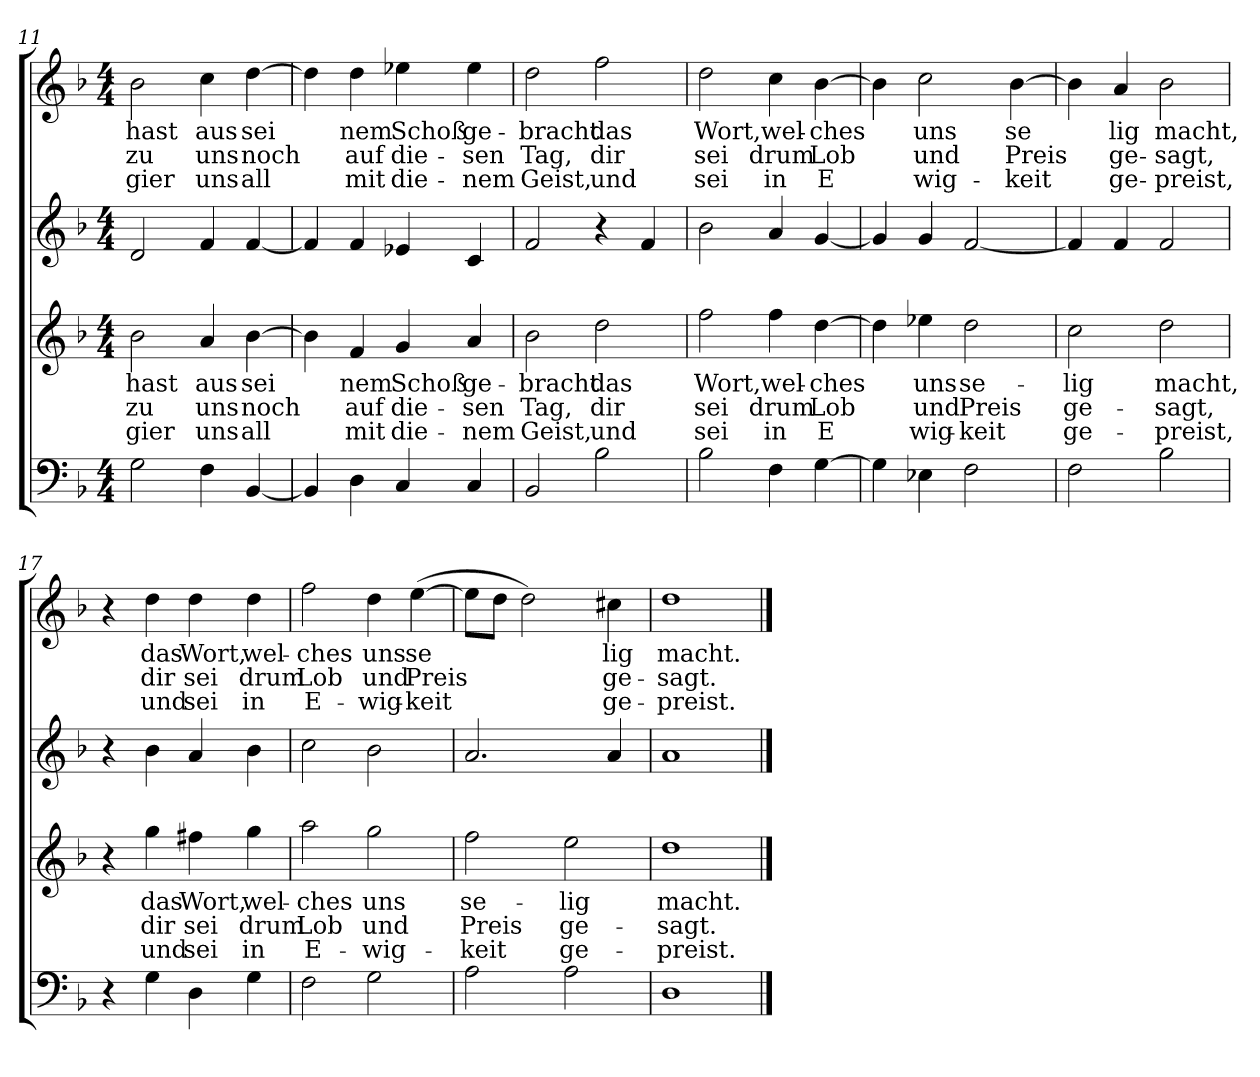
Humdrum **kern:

**kern	**kern	**text	**text	**text	**kern	**kern	**text	**text	**text
*part4	*part3	*part3	*part3	*part3	*part2	*part1	*part1	*part1	*part1
*staff4	*staff3	*staff3	*staff3	*staff3	*staff2	*staff1	*staff1	*staff1	*staff1
*clefF4	*clefG2	*	*	*	*clefG2	*clefG2	*	*	*
*k[b-]	*k[b-]	*	*	*	*k[b-]	*k[b-]	*	*	*
*F:	*F:	*	*	*	*F:	*F:	*	*	*
*M4/4	*M4/4	*	*	*	*M4/4	*M4/4	*	*	*
=11	=11	=11	=11	=11	=11	=11	=11	=11	=11
!	!	!LO:LY:b	!LO:LY:b	!LO:LY:b	!	!	!LO:LY:b	!LO:LY:b	!LO:LY:b
2G\	2b-\	hast	zu	-gier	2d/	2b-\	hast	zu	-gier
!	!	!LO:LY:b	!LO:LY:b	!LO:LY:b	!	!	!LO:LY:b	!LO:LY:b	!LO:LY:b
4F\	4a/	aus	uns	uns	4f/	4cc\	aus	uns	uns
!	!	!LO:LY:b	!LO:LY:b	!LO:LY:b	!	!	!LO:LY:b	!LO:LY:b	!LO:LY:b
[4BB-/	[4b-\	sei	noch	all	[4f/	[4dd\	sei	noch	all
=12	=12	=12	=12	=12	=12	=12	=12	=12	=12
4BB-/]	4b-\]	.	.	.	4f/]	4dd\]	.	.	.
!	!	!LO:LY:b	!LO:LY:b	!LO:LY:b	!	!	!LO:LY:b	!LO:LY:b	!LO:LY:b
4D\	4f/	nem	auf	mit	4f/	4dd\	nem	auf	mit
!	!	!LO:LY:b	!LO:LY:b	!LO:LY:b	!	!	!LO:LY:b	!LO:LY:b	!LO:LY:b
4C/	4g/	Schoß	die-	die-	4e-X/	4ee-X\	Schoß	die-	die-
!	!	!LO:LY:b	!LO:LY:b	!LO:LY:b	!	!	!LO:LY:b	!LO:LY:b	!LO:LY:b
4C/	4a/	ge-	-sen	-nem	4c/	4ee-\	ge-	-sen	-nem
=13	=13	=13	=13	=13	=13	=13	=13	=13	=13
!	!	!LO:LY:b	!LO:LY:b	!LO:LY:b	!	!	!LO:LY:b	!LO:LY:b	!LO:LY:b
2BB-/	2b-\	-bracht	Tag,	Geist,	2f/	2dd\	-bracht	Tag,	Geist,
!	!	!LO:LY:b	!LO:LY:b	!LO:LY:b	!	!	!LO:LY:b	!LO:LY:b	!LO:LY:b
2B-\	2dd\	das	dir	und	4r	2ff\	das	dir	und
.	.	.	.	.	4f/	.	.	.	.
!!LO:LB:g=z
=14	=14	=14	=14	=14	=14	=14	=14	=14	=14
!	!	!LO:LY:b	!LO:LY:b	!LO:LY:b	!	!	!LO:LY:b	!LO:LY:b	!LO:LY:b
2B-\	2ff\	Wort,	sei	sei	2b-\	2dd\	Wort,	sei	sei
!	!	!LO:LY:b	!LO:LY:b	!LO:LY:b	!	!	!LO:LY:b	!LO:LY:b	!LO:LY:b
4F\	4ff\	wel-	drum	in	4a/	4cc\	wel-	drum	in
!	!	!LO:LY:b	!LO:LY:b	!LO:LY:b	!	!	!LO:LY:b	!LO:LY:b	!LO:LY:b
[4G\	[4dd\	-ches	Lob	E	[4g/	[4b-\	-ches	Lob	E
=15	=15	=15	=15	=15	=15	=15	=15	=15	=15
4G\]	4dd\]	.	.	.	4g/]	4b-\]	.	.	.
!	!	!LO:LY:b	!LO:LY:b	!LO:LY:b	!	!	!LO:LY:b	!LO:LY:b	!LO:LY:b
4E-X\	4ee-X\	uns	und	wig-	4g/	2cc\	uns	und	wig-
!	!	!LO:LY:b	!LO:LY:b	!LO:LY:b	!	!	!	!	!
2F\	2dd\	se-	Preis	-keit	[2f/	.	.	.	.
!	!	!	!	!	!	!	!LO:LY:b	!LO:LY:b	!LO:LY:b
.	.	.	.	.	.	[4b-\	se	Preis	-keit
=16	=16	=16	=16	=16	=16	=16	=16	=16	=16
!	!	!LO:LY:b	!LO:LY:b	!LO:LY:b	!	!	!	!	!
2F\	2cc\	-lig	ge-	ge-	4f/]	4b-\]	.	.	.
!	!	!	!	!	!	!	!LO:LY:b	!LO:LY:b	!LO:LY:b
.	.	.	.	.	4f/	4a/	lig	ge-	ge-
!	!	!LO:LY:b	!LO:LY:b	!LO:LY:b	!	!	!LO:LY:b	!LO:LY:b	!LO:LY:b
2B-\	2dd\	macht,	-sagt,	-preist,	2f/	2b-\	macht,	-sagt,	-preist,
=17	=17	=17	=17	=17	=17	=17	=17	=17	=17
4r	4r	.	.	.	4r	4r	.	.	.
!	!	!LO:LY:b	!LO:LY:b	!LO:LY:b	!	!	!LO:LY:b	!LO:LY:b	!LO:LY:b
4G\	4gg\	das	dir	und	4b-\	4dd\	das	dir	und
!	!	!LO:LY:b	!LO:LY:b	!LO:LY:b	!	!	!LO:LY:b	!LO:LY:b	!LO:LY:b
4D\	4ff#X\	Wort,	sei	sei	4a/	4dd\	Wort,	sei	sei
!	!	!LO:LY:b	!LO:LY:b	!LO:LY:b	!	!	!LO:LY:b	!LO:LY:b	!LO:LY:b
4G\	4gg\	wel-	drum	in	4b-\	4dd\	wel-	drum	in
=18	=18	=18	=18	=18	=18	=18	=18	=18	=18
!	!	!LO:LY:b	!LO:LY:b	!LO:LY:b	!	!	!LO:LY:b	!LO:LY:b	!LO:LY:b
2F\	2aa\	-ches	Lob	E-	2cc\	2ff\	-ches	Lob	E-
!	!	!LO:LY:b	!LO:LY:b	!LO:LY:b	!	!	!LO:LY:b	!LO:LY:b	!LO:LY:b
2G\	2gg\	uns	und	-wig-	2b-\	4dd\	uns	und	-wig-
!	!	!	!	!	!	!	!LO:LY:b	!LO:LY:b	!LO:LY:b
.	.	.	.	.	.	(>[4ee\	se	Preis	-keit
=19	=19	=19	=19	=19	=19	=19	=19	=19	=19
!	!	!LO:LY:b	!LO:LY:b	!LO:LY:b	!	!	!	!	!
2A\	2ff\	se-	Preis	-keit	2.a/	8ee\L]	.	.	.
.	.	.	.	.	.	8dd\J	.	.	.
.	.	.	.	.	.	2dd\)	.	.	.
!	!	!LO:LY:b	!LO:LY:b	!LO:LY:b	!	!	!	!	!
2A\	2ee\	-lig	ge-	ge-	.	.	.	.	.
!	!	!	!	!	!	!	!LO:LY:b	!LO:LY:b	!LO:LY:b
.	.	.	.	.	4a/	4cc#X\	lig	ge-	ge-
=20	=20	=20	=20	=20	=20	=20	=20	=20	=20
!	!	!LO:LY:b	!LO:LY:b	!LO:LY:b	!	!	!LO:LY:b	!LO:LY:b	!LO:LY:b
1D	1dd	macht.	-sagt.	-preist.	1a	1dd	macht.	-sagt.	-preist.
==	==	==	==	==	==	==	==	==	==
*-	*-	*-	*-	*-	*-	*-	*-	*-	*-
